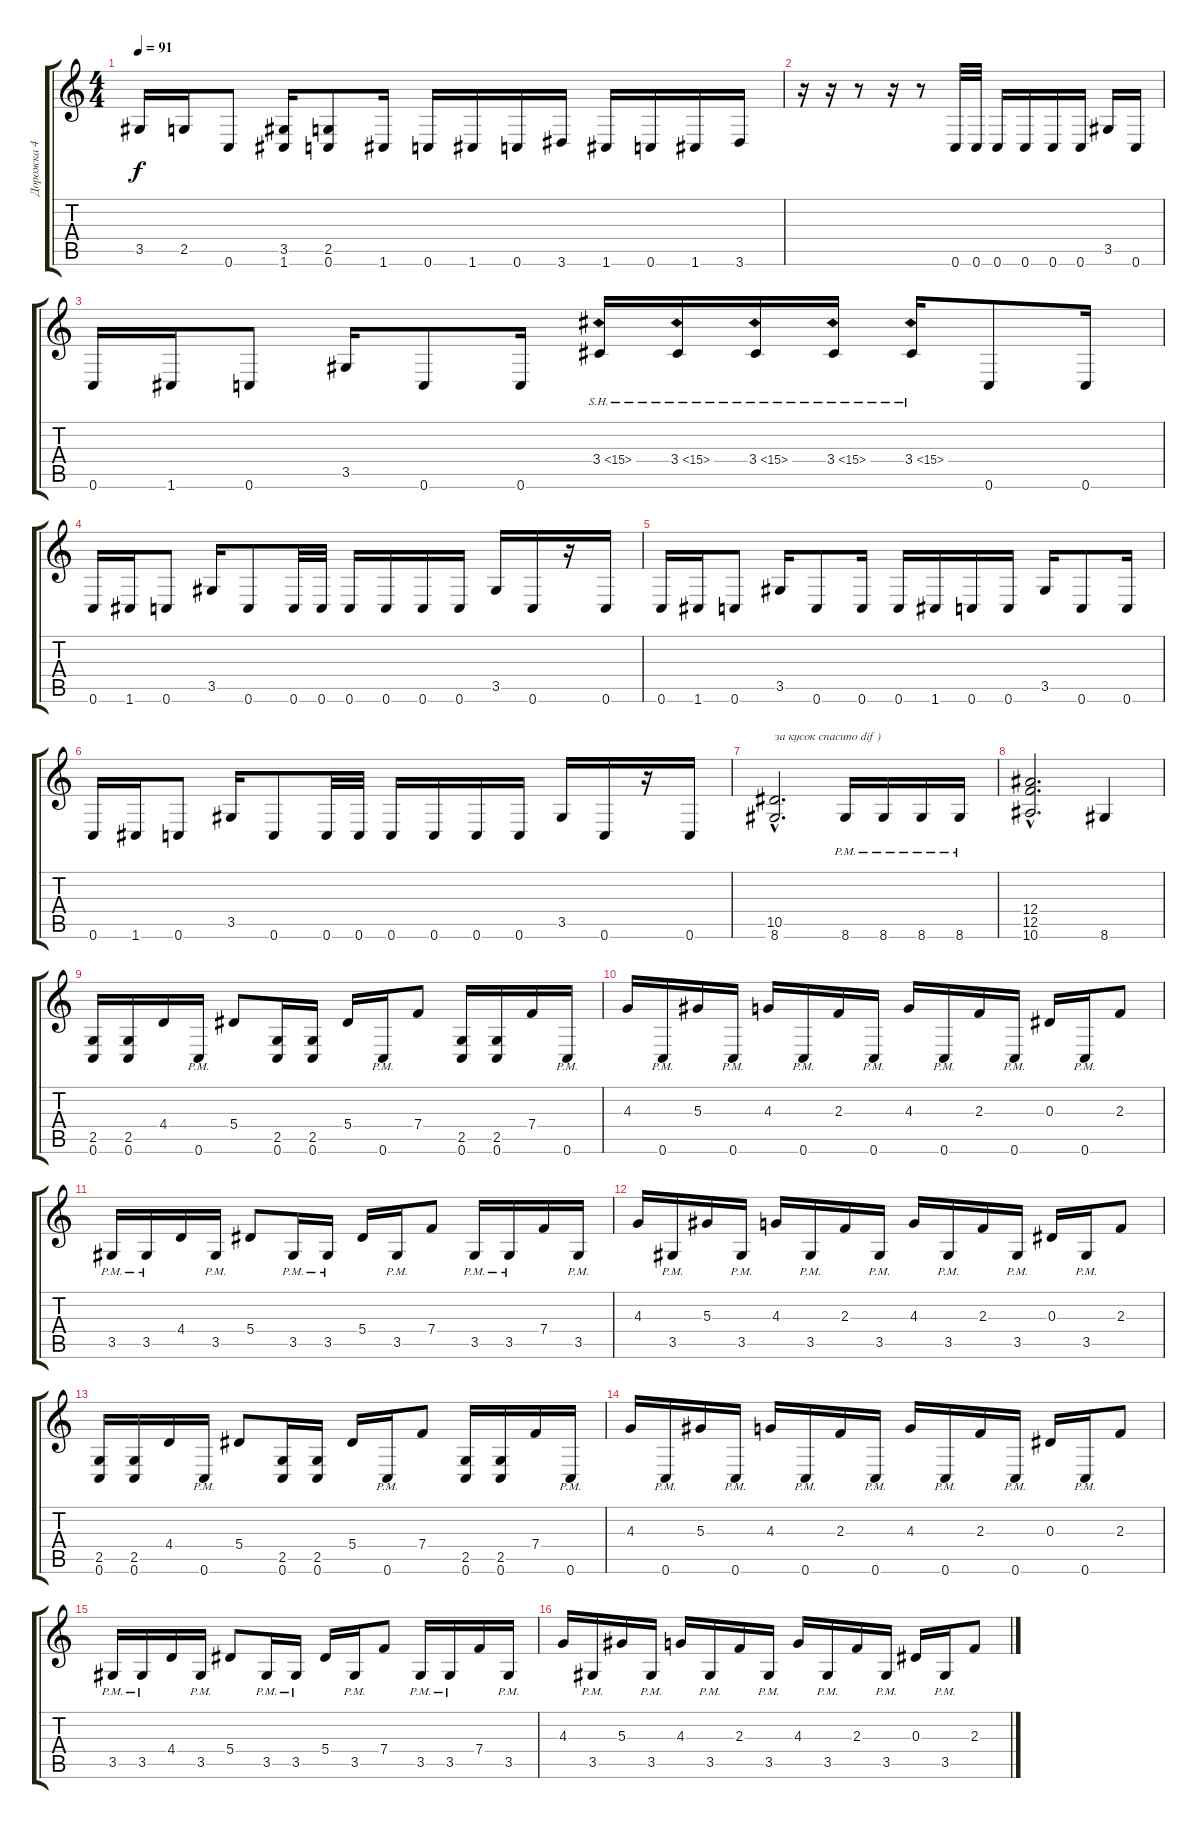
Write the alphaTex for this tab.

\track ("Дорожка 4" "Дорожка 4") {instrument distortionguitar}
\staff {score tabs}
\tuning (C4 G3 Eb3 Bb2 F2 C2) {hide}
\ts (4 4)
\tempo 91
\clef g2
\ks c
3.5.16{dy f} 2.5.16 0.6.8 (3.5 1.6).16 (2.5 0.6).8 1.6.16 0.6.16 1.6.16 0.6.16 3.6.16 1.6.16 0.6.16 1.6.16 3.6.16 |
r.16 r.16 r.8 r.16 r.8 0.6.32 0.6.32 0.6.16 0.6.16 0.6.16 0.6.16 3.5.16 0.6.16 |
0.6.16 1.6.16 0.6.8 3.5.16 0.6.8 0.6.16 3.4{sh 12}.16 3.4{sh 12}.16 3.4{sh 12}.16 3.4{sh 12}.16 3.4{sh 12}.16 0.6.8 0.6.16 |
0.6.16 1.6.16 0.6.8 3.5.16 0.6.8 0.6.32 0.6.32 0.6.16 0.6.16 0.6.16 0.6.16 3.5.16 0.6.16 r.16 0.6.16 |
0.6.16 1.6.16 0.6.8 3.5.16 0.6.8 0.6.16 0.6.16 1.6.16 0.6.16 0.6.16 3.5.16 0.6.8 0.6.16 |
0.6.16 1.6.16 0.6.8 3.5.16 0.6.8 0.6.32 0.6.32 0.6.16 0.6.16 0.6.16 0.6.16 3.5.16 0.6.16 r.16 0.6.16 |
(10.5{hac} 8.6{hac}).2{d txt "за кусок спасипо dif )"} 8.6{pm}.16 8.6{pm}.16 8.6{pm}.16 8.6{pm}.16 |
(12.4{hac} 12.5{hac} 10.6{hac}).2{d} 8.6.4 |
(2.5 0.6).16 (2.5 0.6).16 4.4.16 0.6{pm}.16 5.4.8 (2.5 0.6).16 (2.5 0.6).16 5.4.16 0.6{pm}.16 7.4.8 (2.5 0.6).16 (2.5 0.6).16 7.4.16 0.6{pm}.16 |
4.3.16 0.6{pm}.16 5.3.16 0.6{pm}.16 4.3.16 0.6{pm}.16 2.3.16 0.6{pm}.16 4.3.16 0.6{pm}.16 2.3.16 0.6{pm}.16 0.3.16 0.6{pm}.16 2.3.8 |
3.5{pm}.16 3.5{pm}.16 4.4.16 3.5{pm}.16 5.4.8 3.5{pm}.16 3.5{pm}.16 5.4.16 3.5{pm}.16 7.4.8 3.5{pm}.16 3.5{pm}.16 7.4.16 3.5{pm}.16 |
4.3.16 3.5{pm}.16 5.3.16 3.5{pm}.16 4.3.16 3.5{pm}.16 2.3.16 3.5{pm}.16 4.3.16 3.5{pm}.16 2.3.16 3.5{pm}.16 0.3.16 3.5{pm}.16 2.3.8 |
(2.5 0.6).16 (2.5 0.6).16 4.4.16 0.6{pm}.16 5.4.8 (2.5 0.6).16 (2.5 0.6).16 5.4.16 0.6{pm}.16 7.4.8 (2.5 0.6).16 (2.5 0.6).16 7.4.16 0.6{pm}.16 |
4.3.16 0.6{pm}.16 5.3.16 0.6{pm}.16 4.3.16 0.6{pm}.16 2.3.16 0.6{pm}.16 4.3.16 0.6{pm}.16 2.3.16 0.6{pm}.16 0.3.16 0.6{pm}.16 2.3.8 |
3.5{pm}.16 3.5{pm}.16 4.4.16 3.5{pm}.16 5.4.8 3.5{pm}.16 3.5{pm}.16 5.4.16 3.5{pm}.16 7.4.8 3.5{pm}.16 3.5{pm}.16 7.4.16 3.5{pm}.16 |
4.3.16 3.5{pm}.16 5.3.16 3.5{pm}.16 4.3.16 3.5{pm}.16 2.3.16 3.5{pm}.16 4.3.16 3.5{pm}.16 2.3.16 3.5{pm}.16 0.3.16 3.5{pm}.16 2.3.8
